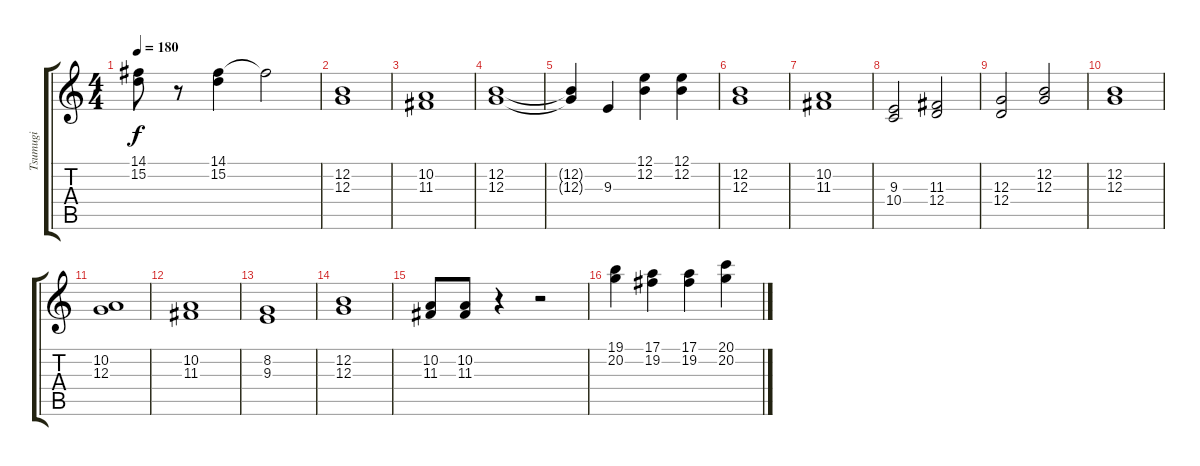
\track ("Tsumugi" "Tsumugi") {instrument lead2sawtooth}
\staff {score tabs}
\tuning (E4 B3 G3 D3 A2 E2) {hide}
\ts (4 4)
\tempo 180
\clef g2
\ks c
(14.1 15.2).8{dy f} r.8 (14.1 15.2).4 14.1{t}.2 |
(12.2 12.3).1 |
(10.2 11.3).1 |
(12.2 12.3).1 |
(12.2{t} 12.3{t}).4 9.3.4 (12.1 12.2).4 (12.1 12.2).4 |
(12.2 12.3).1 |
(10.2 11.3).1 |
(9.3 10.4).2 (11.3 12.4).2 |
(12.3 12.4).2 (12.2 12.3).2 |
(12.2 12.3).1 |
(10.2 12.3).1 |
(10.2 11.3).1 |
(8.2 9.3).1 |
(12.2 12.3).1 |
(10.2 11.3).8 (10.2 11.3).8 r.4 r.2 |
(19.1 20.2).4 (17.1 19.2).4 (17.1 19.2).4 (20.1 20.2).4
